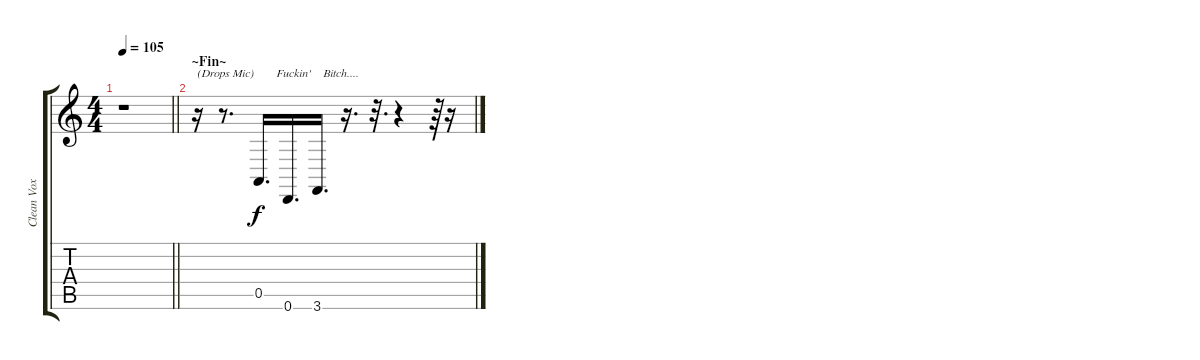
\track ("Clean Vox" "Clean Vox") {instrument lead2sawtooth}
\staff {score tabs}
\tuning (E4 B3 G3 D3 A2 D2) {hide}
\ts (4 4)
\tempo 105
\clef g2
\barLineRight lightlight
\ks c
r.1{dy f} |
\section ("" "~Fin~")
r.16{txt "(Drops Mic)"} r.8{d} 0.5.16{d txt "      Fuckin'"} 0.6.16{d} 3.6.16{d txt "  Bitch...."} r.16{d} r.32{d} r.4 r.64 r.16
